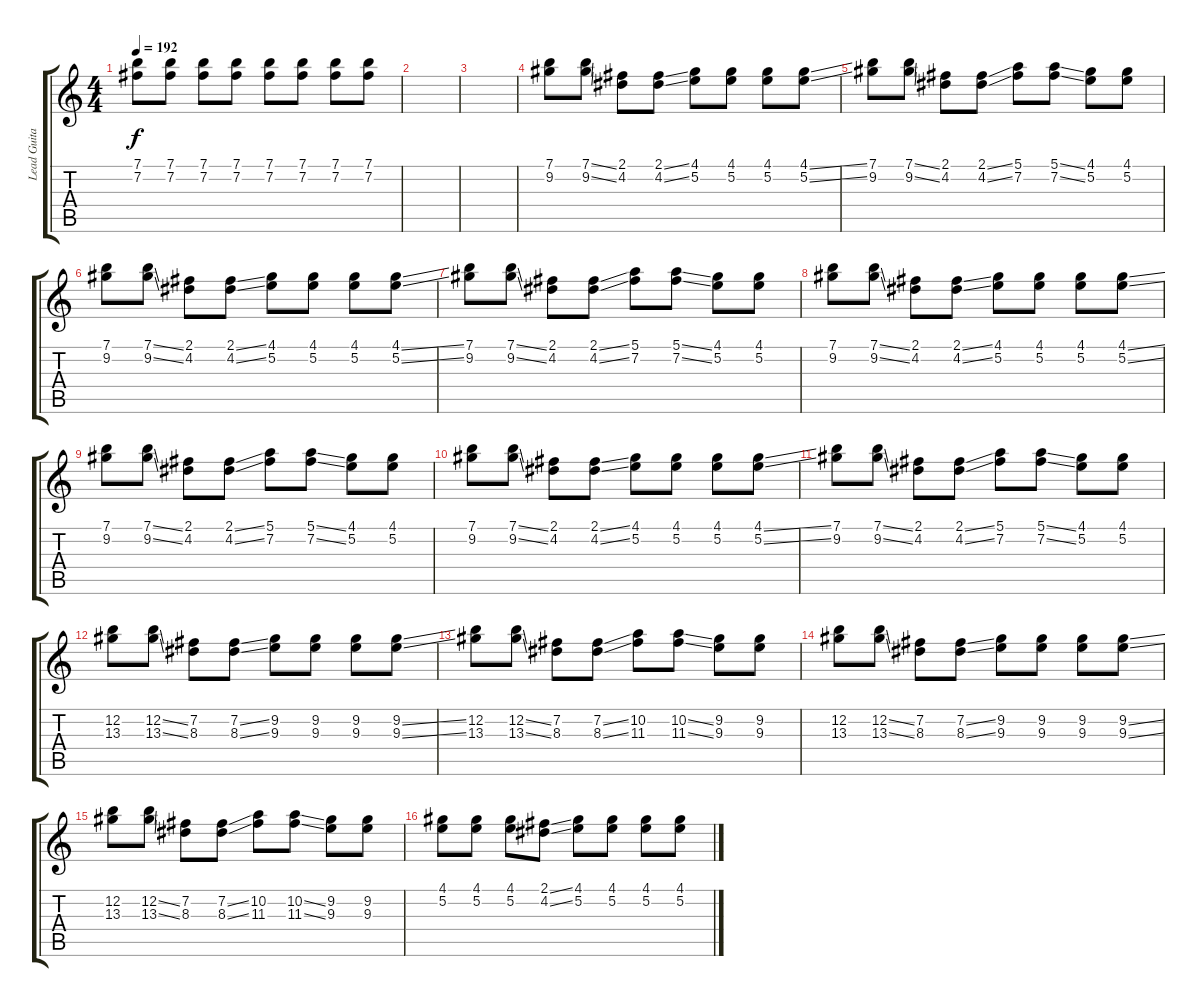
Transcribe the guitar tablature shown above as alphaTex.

\track ("Lead Guitar" "Lead Guita") {instrument distortionguitar}
\staff {score tabs}
\tuning (E4 B3 G3 D3 A2 E2) {hide}
\ts (4 4)
\tempo 192
\clef g2
\ks c
(7.1 7.2).8{dy f} (7.1 7.2).8 (7.1 7.2).8 (7.1 7.2).8 (7.1 7.2).8 (7.1 7.2).8 (7.1 7.2).8 (7.1 7.2).8 |
|
|
(7.1 9.2).8 (7.1{ss} 9.2{ss}).8 (2.1 4.2).8 (2.1{ss} 4.2{ss}).8 (4.1 5.2).8 (4.1 5.2).8 (4.1 5.2).8 (4.1{ss} 5.2{ss}).8 |
(7.1 9.2).8 (7.1{ss} 9.2{ss}).8 (2.1 4.2).8 (2.1{ss} 4.2{ss}).8 (5.1 7.2).8 (5.1{ss} 7.2{ss}).8 (4.1 5.2).8 (4.1 5.2).8 |
(7.1 9.2).8 (7.1{ss} 9.2{ss}).8 (2.1 4.2).8 (2.1{ss} 4.2{ss}).8 (4.1 5.2).8 (4.1 5.2).8 (4.1 5.2).8 (4.1{ss} 5.2{ss}).8 |
(7.1 9.2).8 (7.1{ss} 9.2{ss}).8 (2.1 4.2).8 (2.1{ss} 4.2{ss}).8 (5.1 7.2).8 (5.1{ss} 7.2{ss}).8 (4.1 5.2).8 (4.1 5.2).8 |
(7.1 9.2).8 (7.1{ss} 9.2{ss}).8 (2.1 4.2).8 (2.1{ss} 4.2{ss}).8 (4.1 5.2).8 (4.1 5.2).8 (4.1 5.2).8 (4.1{ss} 5.2{ss}).8 |
(7.1 9.2).8 (7.1{ss} 9.2{ss}).8 (2.1 4.2).8 (2.1{ss} 4.2{ss}).8 (5.1 7.2).8 (5.1{ss} 7.2{ss}).8 (4.1 5.2).8 (4.1 5.2).8 |
(7.1 9.2).8 (7.1{ss} 9.2{ss}).8 (2.1 4.2).8 (2.1{ss} 4.2{ss}).8 (4.1 5.2).8 (4.1 5.2).8 (4.1 5.2).8 (4.1{ss} 5.2{ss}).8 |
(7.1 9.2).8 (7.1{ss} 9.2{ss}).8 (2.1 4.2).8 (2.1{ss} 4.2{ss}).8 (5.1 7.2).8 (5.1{ss} 7.2{ss}).8 (4.1 5.2).8 (4.1 5.2).8 |
(12.2 13.3).8 (12.2{ss} 13.3{ss}).8 (7.2 8.3).8 (7.2{ss} 8.3{ss}).8 (9.2 9.3).8 (9.2 9.3).8 (9.2 9.3).8 (9.2{ss} 9.3{ss}).8 |
(12.2 13.3).8 (12.2{ss} 13.3{ss}).8 (7.2 8.3).8 (7.2{ss} 8.3{ss}).8 (10.2 11.3).8 (10.2{ss} 11.3{ss}).8 (9.2 9.3).8 (9.2 9.3).8 |
(12.2 13.3).8 (12.2{ss} 13.3{ss}).8 (7.2 8.3).8 (7.2{ss} 8.3{ss}).8 (9.2 9.3).8 (9.2 9.3).8 (9.2 9.3).8 (9.2{ss} 9.3{ss}).8 |
(12.2 13.3).8 (12.2{ss} 13.3{ss}).8 (7.2 8.3).8 (7.2{ss} 8.3{ss}).8 (10.2 11.3).8 (10.2{ss} 11.3{ss}).8 (9.2 9.3).8 (9.2 9.3).8 |
(4.1 5.2).8 (4.1 5.2).8 (4.1 5.2).8 (2.1{ss} 4.2{ss}).8 (4.1 5.2).8 (4.1 5.2).8 (4.1 5.2).8 (4.1{ss} 5.2{ss}).8
